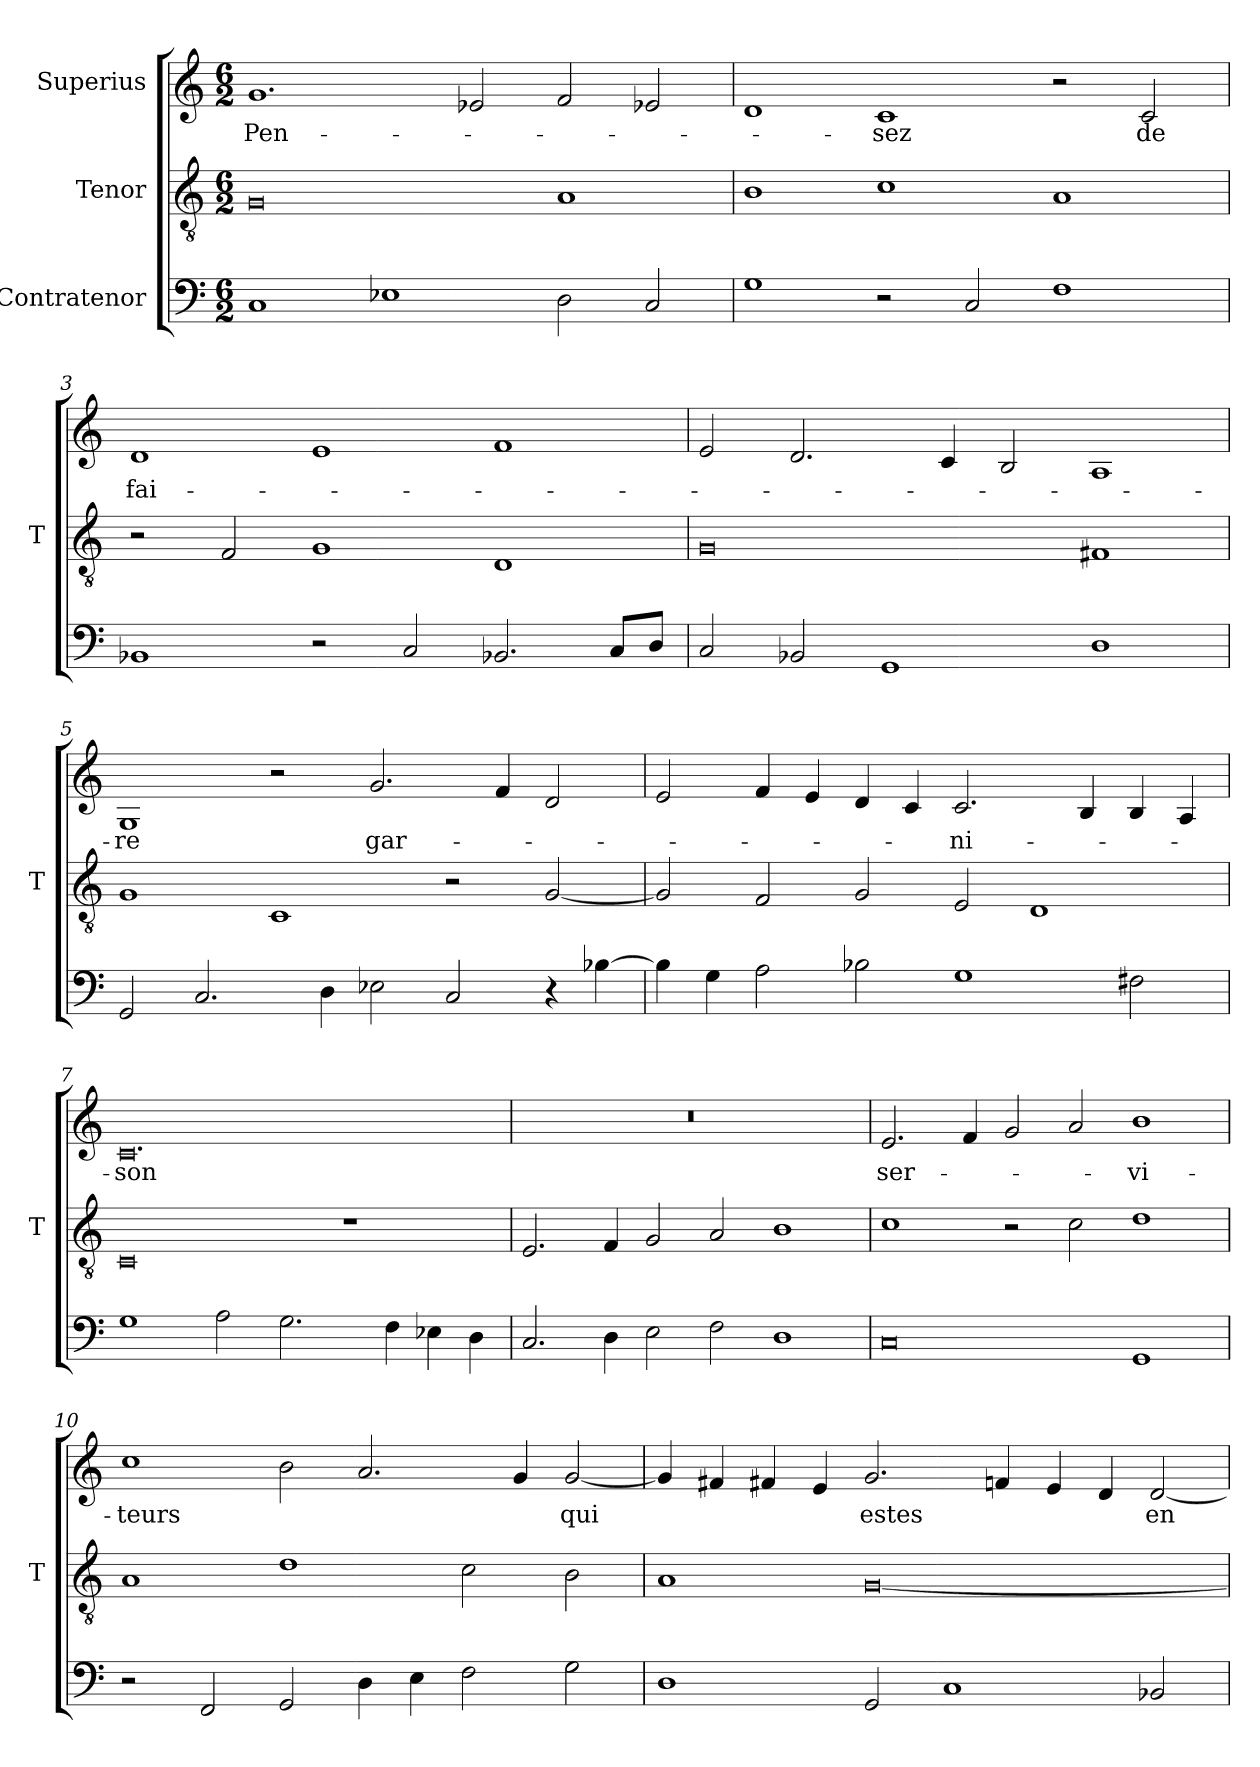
**kern	**kern	**kern	**text
*part3	*part2	*part1	*part1
*staff3	*staff2	*staff1	*staff1
*I"Contratenor	*I"Tenor	*I"Superius	*
*	*I'T	*	*
*clefF4	*clefGv2	*clefG2	*
*M6/2	*M6/2	*M6/2	*
=1	=1	=1	=1
1C	0G	1.g	Pen-
1E-X	.	.	.
.	.	2e-X	.
2D	1A	2f	.
2C	.	2e-X	.
=2	=2	=2	=2
1G	1B	1d	.
2r	1c	1c	-sez
2C	.	.	.
1F	1A	2r	.
.	.	2c	-de
=3	=3	=3	=3
1BB-X	2r	1d	fai-
.	2F	.	.
2r	1G	1e	.
2C	.	.	.
2.BB-X	1D	1f	.
8C/L	.	.	.
8D/J	.	.	.
=4	=4	=4	=4
2C	0G	2e	.
2BB-X	.	2.d	.
1GG	.	.	.
.	.	4c	.
.	.	2B	.
1D	1F#X	1A	.
=5	=5	=5	=5
2GG	1G	1G	-re
2.C	.	.	.
.	1C	2r	.
4D	.	.	.
2E-X	.	2.g	gar-
2C	2r	.	.
.	.	4f	.
4r	[2G	2d	.
[4B-X	.	.	.
=6	=6	=6	=6
4B-]	2G]	2e	.
4G	.	.	.
2A	2F	4f	.
.	.	4e	.
2B-X	2G	4d	.
.	.	4c	.
1G	2E	2.c	-ni-
.	1D	.	.
.	.	4B	.
2F#X	.	4B	.
.	.	4A	.
=7	=7	=7	=7
1G	0C	0.c	-son
2A	.	.	.
2.G	.	.	.
.	1r	.	.
4F	.	.	.
4E-X	.	.	.
4D	.	.	.
=8	=8	=8	=8
2.C	2.E	0.r	.
4D	4F	.	.
2E	2G	.	.
2F	2A	.	.
1D	1B	.	.
=9	=9	=9	=9
0C	1c	2.e	ser-
.	.	4f	.
.	2r	2g	.
.	2c	2a	.
1GG	1d	1b	-vi-
=10	=10	=10	=10
2r	1A	1cc	-teurs
2FF	.	.	.
2GG	1d	2b	.
4D	.	2.a	.
4E	.	.	.
2F	2c	.	.
.	.	4g	.
2G	2B	[2g	-qui
=11	=11	=11	=11
1D	1A	4g]	.
.	.	4f#X	.
.	.	4f#X	.
.	.	4e	.
2GG	[0G	2.g	-estes
1C	.	.	.
.	.	4f	.
.	.	4e	.
.	.	4d	.
2BB-X	.	[2d	-en
=	=	=	=
*-	*-	*-	*-
